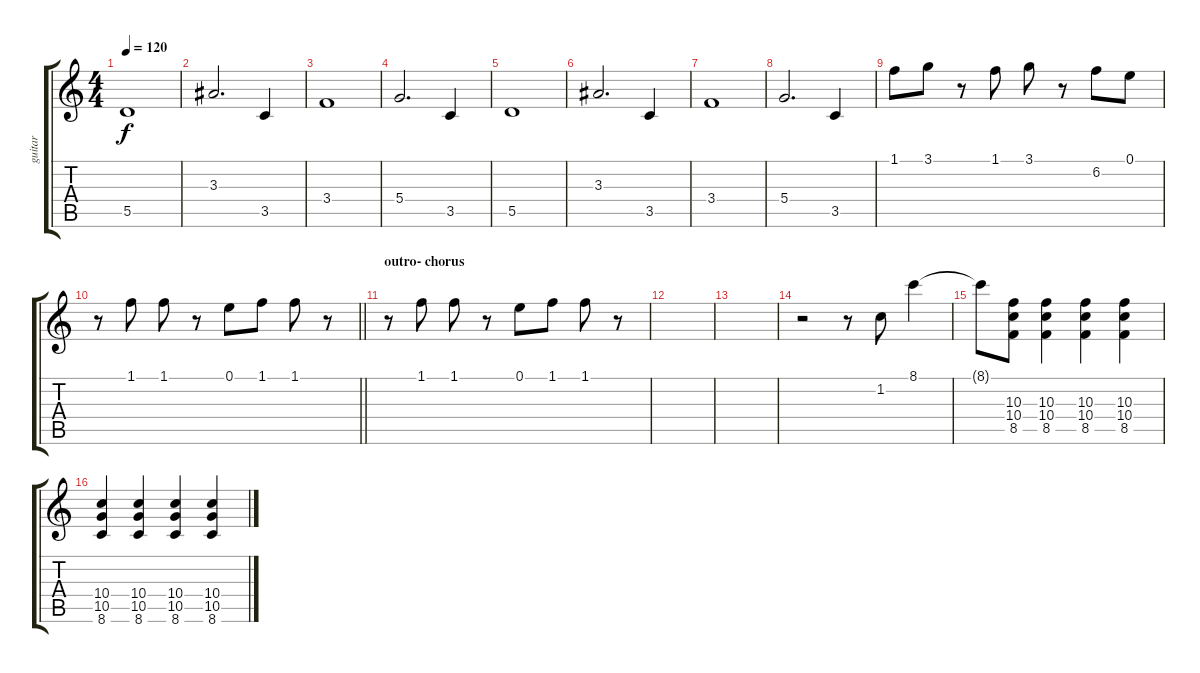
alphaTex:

\track ("guitar" "guitar") {instrument overdrivenguitar}
\staff {score tabs}
\tuning (E4 B3 G3 D3 A2 E2) {hide}
\ts (4 4)
\tempo 120
\clef g2
\ks c
5.5.1{dy f} |
3.3.2{d} 3.5.4 |
3.4.1 |
5.4.2{d} 3.5.4 |
5.5.1 |
3.3.2{d} 3.5.4 |
3.4.1 |
5.4.2{d} 3.5.4 |
1.1.8 3.1.8 r.8 1.1.8 3.1.8 r.8 6.2.8 0.1.8 |
\barLineRight lightlight
r.8 1.1.8 1.1.8 r.8 0.1.8 1.1.8 1.1.8 r.8 |
\section ("" "outro- chorus")
r.8 1.1.8 1.1.8 r.8 0.1.8 1.1.8 1.1.8 r.8 |
|
|
r.2 r.8 1.2.8 8.1.4 |
8.1{t}.8 (10.3 10.4 8.5).8 (10.3 10.4 8.5).4 (10.3 10.4 8.5).4 (10.3 10.4 8.5).4 |
(10.4 10.5 8.6).4 (10.4 10.5 8.6).4 (10.4 10.5 8.6).4 (10.4 10.5 8.6).4
